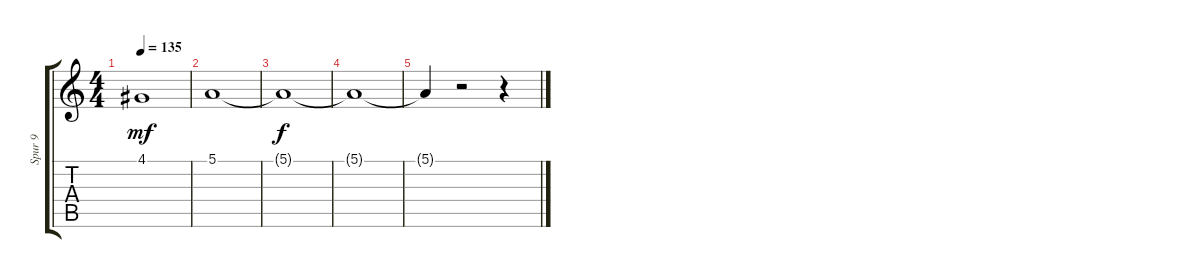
\track ("Spur 9" "Spur 9") {instrument lead1square}
\staff {score tabs}
\tuning (E4 B3 G3 D3 A2 E2) {hide}
\ts (4 4)
\tempo 135
\clef g2
\ks c
4.1.1{dy mf} |
5.1.1 |
5.1{t}.1{dy f} |
5.1{t}.1 |
5.1{t}.4 r.2 r.4
